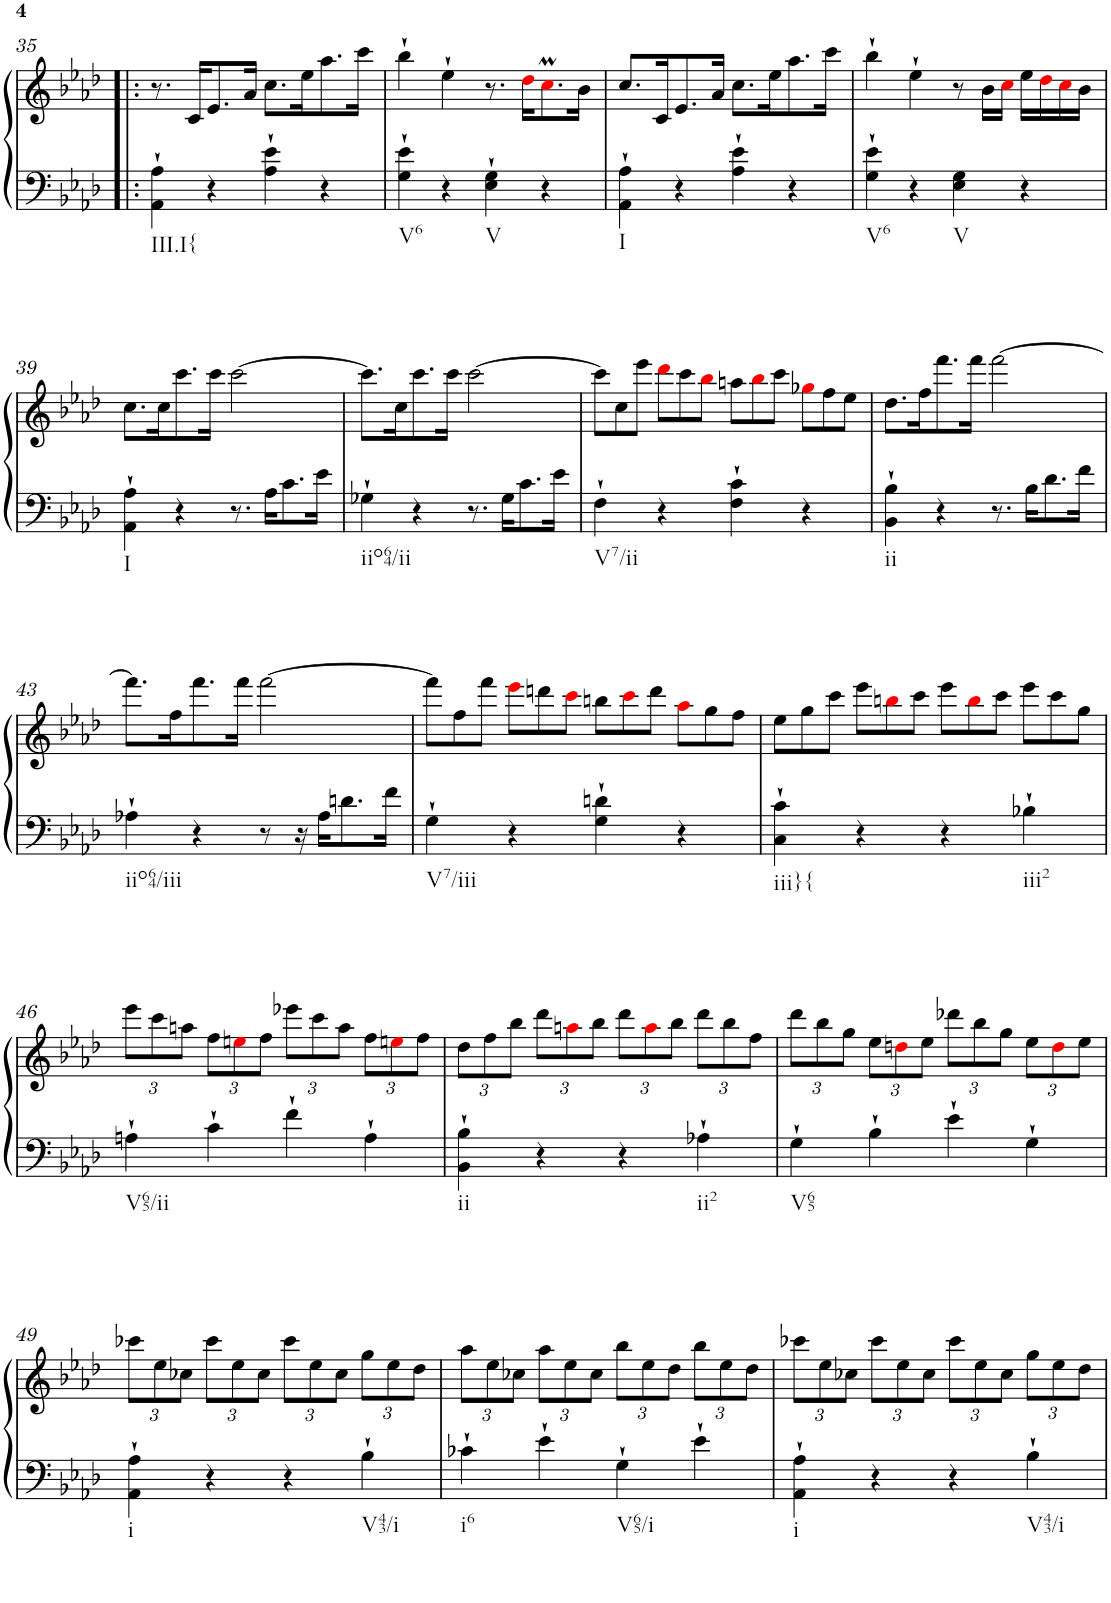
**kern	**kern
*part1	*part1
*staff2	*staff1
*I"Harpsichord	*
*I'Hch.	*
!!LO:PB:g=z
*clefF4	*clefG2
*k[b-e-a-d-]	*k[b-e-a-d-]
*f:	*f:
*M4/4	*M4/4
*met(c)	*met(c)
=35!|:	=35!|:
!LO:TX:b:t=III.I{	!
4AA-\` 4A-\`	8.r
.	16c/KL
4r	8.e-/
.	16a-/Jk
4A-\` 4e-\`	8.cc\L
.	16ee-\K
4r	8.aa-\
.	16ccc\Jk
=36	=36
!LO:TX:b:t=V6	!
4G\` 4e-\`	4bb-`\
4r	4ee-`\
!LO:TX:b:t=V	!
4E-\` 4G\`	8.r
.	16dd-i\KL
4r	8.ccmi\
.	16b-\Jk
=37	=37
!LO:TX:b:t=I	!
4AA-\` 4A-\`	8.cc/L
.	16c/K
4r	8.e-/
.	16a-/Jk
4A-\` 4e-\`	8.cc\L
.	16ee-\K
4r	8.aa-\
.	16ccc\Jk
=38	=38
!LO:TX:b:t=V6	!
4G\` 4e-\`	4bb-`\
4r	4ee-`\
!LO:TX:b:t=V	!
4E-\ 4G\	8r
.	16b-\LL
.	16cci\JJ
4r	16ee-\LL
.	16dd-i\
.	16cci\
.	16b-\JJ
!!LO:LB:g=z
=39	=39
!LO:TX:b:t=I	!
4AA-\` 4A-\`	8.cc\L
.	16cc\K
4r	8.ccc\
.	16ccc\Jk
8.r	[2ccc\
16A-\KL	.
8.c\	.
16e-\Jk	.
=40	=40
!LO:TX:b:t=iio64/ii	!
4G-X`\	8.ccc\L]
.	16cc\K
4r	8.ccc\
.	16ccc\Jk
8.r	[2ccc\
16G-\KL	.
8.c\	.
16e-\Jk	.
=41	=41
*	*Xtuplet
!LO:TX:b:t=V7/ii	!
4F`\	12ccc\L]
.	12cc\
.	12eee-\J
4r	12ddd-i\L
.	12ccc\
.	12bb-i\J
4F\` 4c\`	12aan\L
.	12bb-i\
.	12ccc\J
4r	12gg-Xi\L
.	12ff\
.	12ee-\J
=42	=42
!LO:TX:b:t=ii	!
4BB-\` 4B-\`	8.dd-\L
.	16ff\K
4r	8.fff\
.	16fff\Jk
8.r	[2fff\
16B-\KL	.
8.d-\	.
16f\Jk	.
!!LO:LB:g=z
=43	=43
!LO:TX:b:t=iio64/iii	!
4A-X`\	8.fff\L]
.	16ff\K
4r	8.fff\
.	16fff\Jk
8r	[2fff\
16r	.
16A-\KL	.
8.dn\	.
16f\Jk	.
=44	=44
!LO:TX:b:t=V7/iii	!
4G`\	12fff\L]
.	12ff\
.	12fff\J
4r	12eee-i\L
.	12dddn\
.	12ccci\J
4G\` 4dn\`	12bbn\L
.	12ccci\
.	12ddd\J
4r	12aa-i\L
.	12gg\
.	12ff\J
=45	=45
!LO:TX:b:t=iii}{	!
4C\` 4c\`	12ee-\L
.	12gg\
.	12ccc\J
4r	12eee-\L
.	12bbni\
.	12ccc\J
4r	12eee-\L
.	12bbi\
.	12ccc\J
!LO:TX:b:t=iii2	!
4B-X`\	12eee-\L
.	12ccc\
.	12gg\J
!!LO:LB:g=z
=46	=46
*	*tuplet
*	*Xbrackettup
!LO:TX:b:t=V65/ii	!
4An`\	12eee-\L
.	12ccc\
.	12aan\J
4c`\	12ff\L
.	12eeni\
.	12ff\J
4f`\	12eee-X\L
.	12ccc\
.	12aa\J
4A`\	12ff\L
.	12eeni\
.	12ff\J
=47	=47
!LO:TX:b:t=ii	!
4BB-\` 4B-\`	12dd-\L
.	12ff\
.	12bb-\J
4r	12ddd-\L
.	12aani\
.	12bb-\J
4r	12ddd-\L
.	12aai\
.	12bb-\J
!LO:TX:b:t=ii2	!
4A-X`\	12ddd-\L
.	12bb-\
.	12ff\J
=48	=48
!LO:TX:b:t=V65	!
4G`\	12ddd-\L
.	12bb-\
.	12gg\J
4B-`\	12ee-\L
.	12ddni\
.	12ee-\J
4e-`\	12ddd-X\L
.	12bb-\
.	12gg\J
4G`\	12ee-\L
.	12ddi\
.	12ee-\J
!!LO:LB:g=z
=49	=49
!LO:TX:b:t=i	!
4AA-\` 4A-\`	12ccc-X\L
.	12ee-\
.	12cc-X\J
4r	12ccc-\L
.	12ee-\
.	12cc-\J
4r	12ccc-\L
.	12ee-\
.	12cc-\J
!LO:TX:b:t=V43/i	!
4B-`\	12gg\L
.	12ee-\
.	12dd-\J
=50	=50
!LO:TX:b:t=i6	!
4c-X`\	12aa-\L
.	12ee-\
.	12cc-X\J
4e-`\	12aa-\L
.	12ee-\
.	12cc-\J
!LO:TX:b:t=V65/i	!
4G`\	12bb-\L
.	12ee-\
.	12dd-\J
4e-`\	12bb-\L
.	12ee-\
.	12dd-\J
=51	=51
!LO:TX:b:t=i	!
4AA-\` 4A-\`	12ccc-X\L
.	12ee-\
.	12cc-X\J
4r	12ccc-\L
.	12ee-\
.	12cc-\J
4r	12ccc-\L
.	12ee-\
.	12cc-\J
!LO:TX:b:t=V43/i	!
4B-`\	12gg\L
.	12ee-\
.	12dd-\J
=	=
*-	*-
